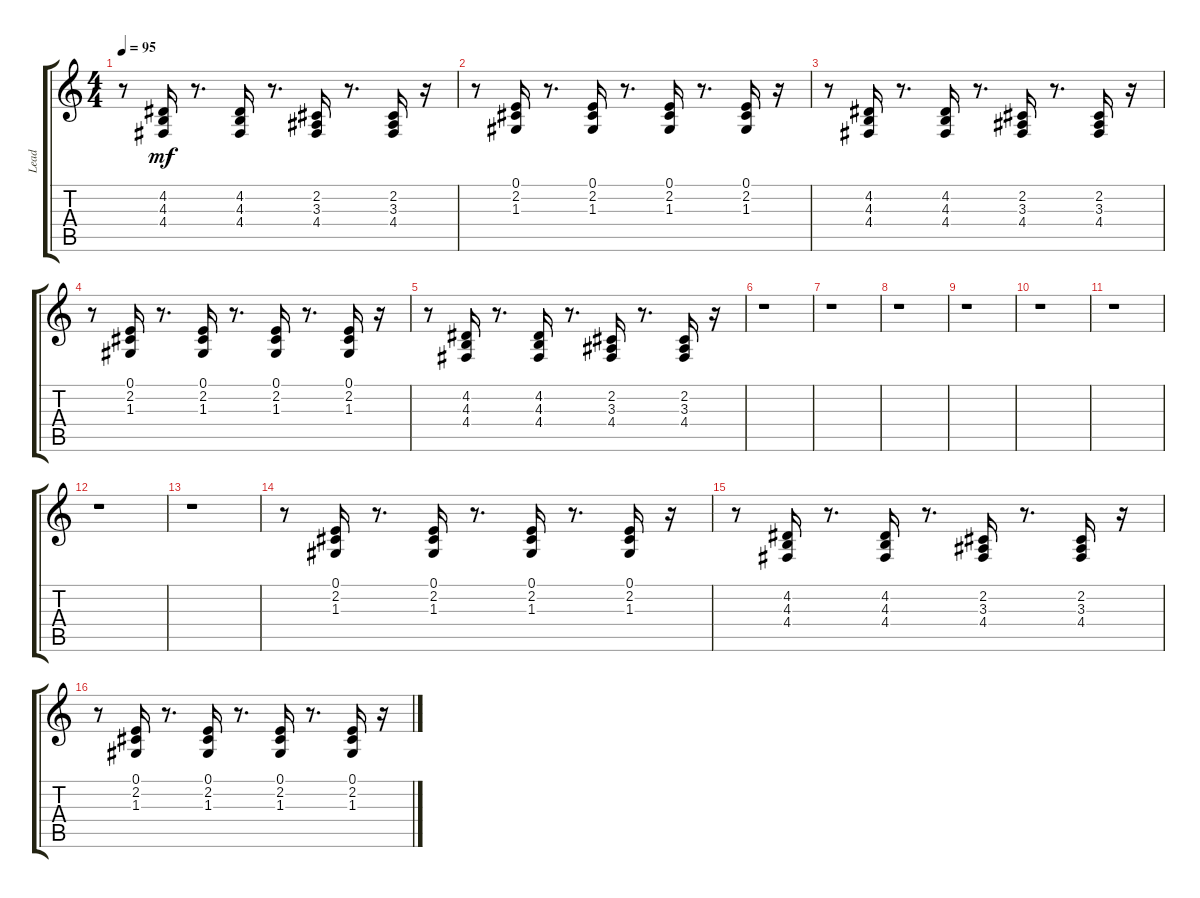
\track ("Lead" "Lead") {instrument lead3calliope}
\staff {score tabs}
\tuning (E4 B3 G3 D3 A2 E2) {hide}
\ts (4 4)
\tempo 95
\clef g2
\ks c
r.8{dy mf} (4.2 4.3 4.4).16 r.8{d} (4.2 4.3 4.4).16 r.8{d} (2.2 3.3 4.4).16 r.8{d} (2.2 3.3 4.4).16 r.16 |
r.8 (0.1 2.2 1.3).16 r.8{d} (0.1 2.2 1.3).16 r.8{d} (0.1 2.2 1.3).16 r.8{d} (0.1 2.2 1.3).16 r.16 |
r.8 (4.2 4.3 4.4).16 r.8{d} (4.2 4.3 4.4).16 r.8{d} (2.2 3.3 4.4).16 r.8{d} (2.2 3.3 4.4).16 r.16 |
r.8 (0.1 2.2 1.3).16 r.8{d} (0.1 2.2 1.3).16 r.8{d} (0.1 2.2 1.3).16 r.8{d} (0.1 2.2 1.3).16 r.16 |
r.8 (4.2 4.3 4.4).16 r.8{d} (4.2 4.3 4.4).16 r.8{d} (2.2 3.3 4.4).16 r.8{d} (2.2 3.3 4.4).16 r.16 |
r.1 |
r.1 |
r.1 |
r.1 |
r.1 |
r.1 |
r.1 |
r.1 |
r.8 (0.1 2.2 1.3).16 r.8{d} (0.1 2.2 1.3).16 r.8{d} (0.1 2.2 1.3).16 r.8{d} (0.1 2.2 1.3).16 r.16 |
r.8 (4.2 4.3 4.4).16 r.8{d} (4.2 4.3 4.4).16 r.8{d} (2.2 3.3 4.4).16 r.8{d} (2.2 3.3 4.4).16 r.16 |
r.8 (0.1 2.2 1.3).16 r.8{d} (0.1 2.2 1.3).16 r.8{d} (0.1 2.2 1.3).16 r.8{d} (0.1 2.2 1.3).16 r.16
